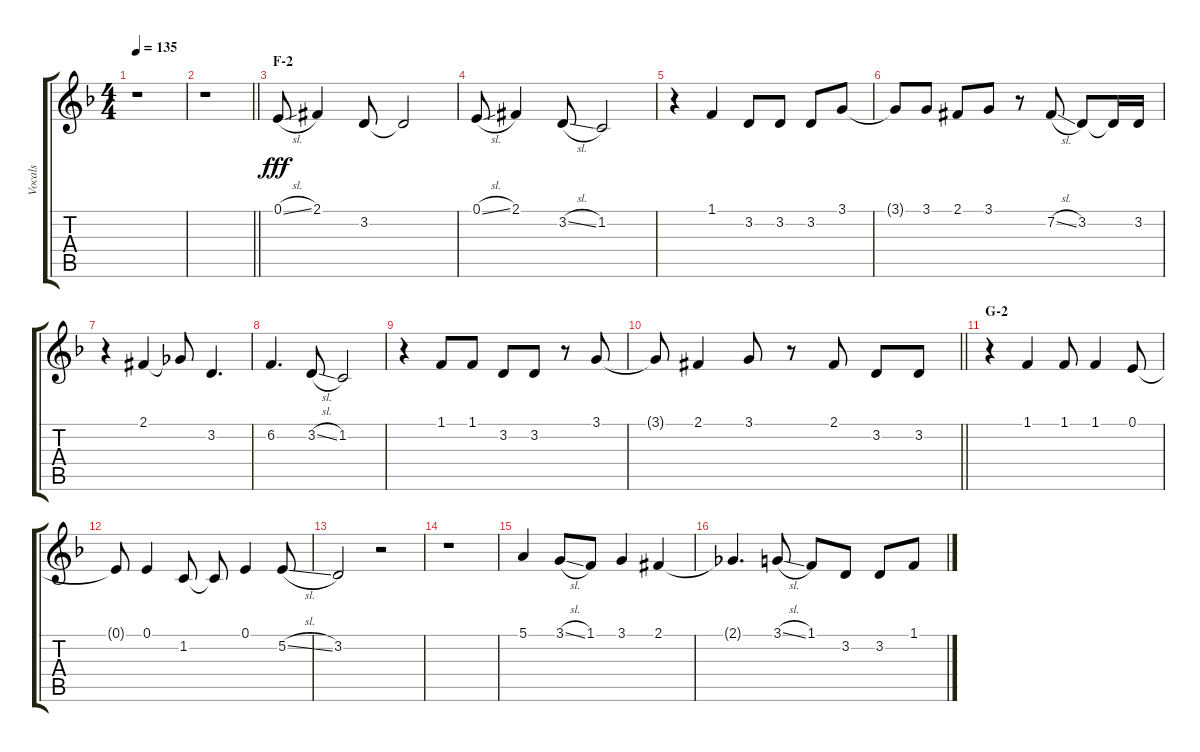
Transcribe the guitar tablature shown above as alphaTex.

\track ("Vocals" "Vocals") {instrument voiceoohs}
\staff {score tabs}
\tuning (E4 B3 G3 D3 A2 E2) {hide}
\ts (4 4)
\tempo 135
\clef g2
\ks f
r.1{dy fff} |
\barLineRight lightlight
r.1 |
\section ("" "F-2")
0.1{sl}.8 2.1{acc #}.4 3.2.8 3.2{t}.2 |
0.1{sl}.8 2.1{acc #}.4 3.2{sl}.8 1.2.2 |
r.4 1.1.4 3.2.8 3.2.8 3.2.8 3.1.8 |
3.1{t}.8 3.1.8 2.1{acc #}.8 3.1.8 r.8 7.2{sl acc #}.8 3.2.8 3.2{t}.16 3.2.16 |
r.4 2.1{acc #}.4 2.1{t}.8 3.2.4{d} |
6.2.4{d} 3.2{sl}.8 1.2.2 |
r.4 1.1.8 1.1.8 3.2.8 3.2.8 r.8 3.1.8 |
\barLineRight lightlight
3.1{t}.8 2.1{acc #}.4 3.1.8 r.8 2.1{acc #}.8 3.2.8 3.2.8 |
\section ("" "G-2")
r.4 1.1.4 1.1.8 1.1.4 0.1.8 |
0.1{t}.8 0.1.4 1.2.8 1.2{t}.8 0.1.4 5.2{sl}.8 |
3.2.2 r.2 |
r.1 |
5.1.4 3.1{sl}.8 1.1.8 3.1.4 2.1{acc #}.4 |
2.1{t}.4{d} 3.1{sl}.8 1.1.8 3.2.8 3.2.8 1.1.8
